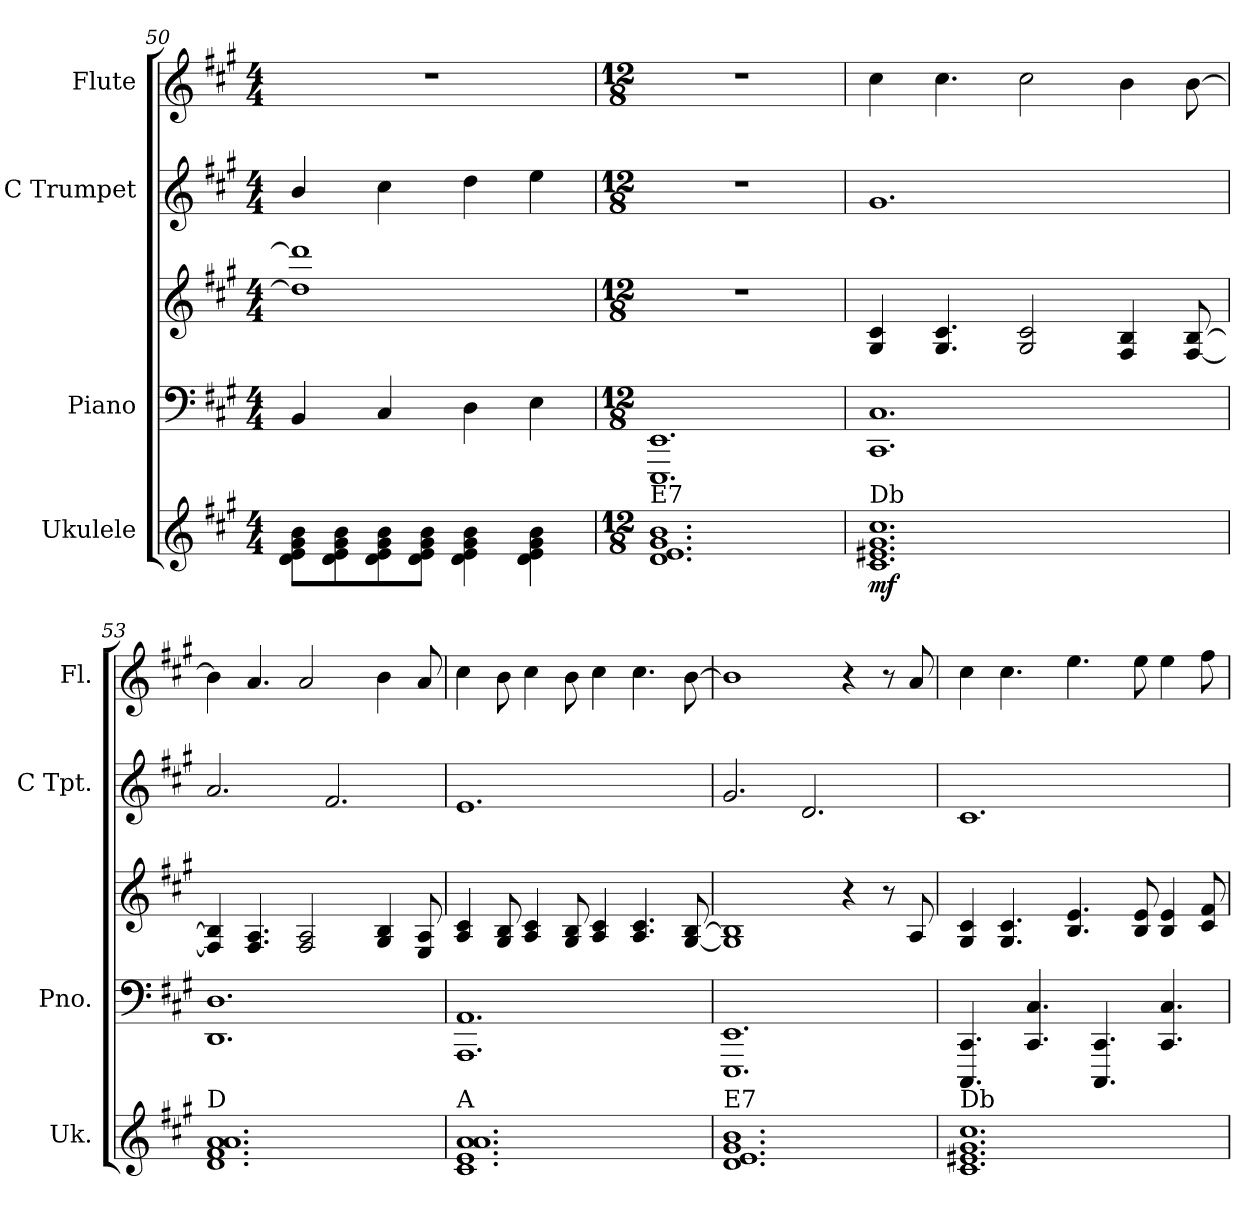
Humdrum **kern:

**kern	**dynam	**kern	**kern	**kern	**kern
*part4	*part4	*part3	*part3	*part2	*part1
*staff5	*staff5	*staff4	*staff3	*staff2	*staff1
*I"Ukulele	*	*I"Piano	*	*I"C Trumpet	*I"Flute
*I'Uk.	*	*I'Pno.	*	*I'C Tpt.	*I'Fl.
*	*	*clefF4	*clefG2	*clefG2	*clefG2
*k[f#c#g#]	*	*k[f#c#g#]	*k[f#c#g#]	*k[f#c#g#]	*k[f#c#g#]
*M4/4	*	*M4/4	*M4/4	*M4/4	*M4/4
=50	=50	=50	=50	=50	=50
8d\ 8e\ 8g#\ 8b\L	.	4BB/	1dd] 1ddd]	4b/	1r
8d\ 8e\ 8g#\ 8b\	.	.	.	.	.
8d\ 8e\ 8g#\ 8b\	.	4C#/	.	4cc#\	.
8d\ 8e\ 8g#\ 8b\J	.	.	.	.	.
4d\ 4e\ 4g#\ 4b\	.	4D\	.	4dd\	.
4d\ 4e\ 4g#\ 4b\	.	4E\	.	4ee\	.
=51	=51	=51	=51	=51	=51
*M12/8	*	*M12/8	*M12/8	*M12/8	*M12/8
*	*	*	*	*	*MM200
!LO:TX:a:t=E7	!	!	!	!	!
1.d 1.e 1.g# 1.b	.	1.EEE 1.EE	1.r	1.r	1.r
=52	=52	=52	=52	=52	=52
!LO:TX:a:t=Db	!	!	!	!	!
!	!LO:DY:b	!	!	!	!
1.c# 1.e# 1.g# 1.cc#	mf	1.CC# 1.C#	4G#/ 4c#/	1.g#	4cc#\
.	.	.	4.G#/ 4.c#/	.	4.cc#\
.	.	.	2G#/ 2c#/	.	2cc#\
.	.	.	4F#/ 4B/	.	4b\
.	.	.	[8F#/ [8B/	.	[8b\
!!LO:PB:g=z
=53	=53	=53	=53	=53	=53
!LO:TX:a:t=D	!	!	!	!	!
1.d 1.f# 1.a 1.a	.	1.DD 1.D	4F#/] 4B/]	2.a/	4b\]
.	.	.	4.F#/ 4.A/	.	4.a/
.	.	.	2F#/ 2A/	.	2a/
.	.	.	.	2.f#/	.
.	.	.	4G#/ 4B/	.	4b\
.	.	.	8E/ 8A/	.	8a/
=54	=54	=54	=54	=54	=54
!LO:TX:a:t=A	!	!	!	!	!
1.c# 1.e 1.a 1.a	.	1.AAA 1.AA	4A/ 4c#/	1.e	4cc#\
.	.	.	8G#/ 8B/	.	8b\
.	.	.	4A/ 4c#/	.	4cc#\
.	.	.	8G#/ 8B/	.	8b\
.	.	.	4A/ 4c#/	.	4cc#\
.	.	.	4.A/ 4.c#/	.	4.cc#\
.	.	.	[8G#/ [8B/	.	[8b\
=55	=55	=55	=55	=55	=55
!LO:TX:a:t=E7	!	!	!	!	!
1.d 1.e 1.g# 1.b	.	1.EEE 1.EE	1G#] 1B]	2.g#/	1b]
.	.	.	.	2.d/	.
.	.	.	4r	.	4r
.	.	.	8r	.	8r
.	.	.	8A/	.	8a/
=56	=56	=56	=56	=56	=56
!LO:TX:a:t=Db	!	!	!	!	!
1.c# 1.e# 1.g# 1.cc#	.	4.CCC#/ 4.CC#/	4G#/ 4c#/	1.c#	4cc#\
.	.	.	4.G#/ 4.c#/	.	4.cc#\
.	.	4.CC#/ 4.C#/	.	.	.
.	.	.	4.B/ 4.e/	.	4.ee\
.	.	4.CCC#/ 4.CC#/	.	.	.
.	.	.	8B/ 8e/	.	8ee\
.	.	4.CC#/ 4.C#/	4B/ 4e/	.	4ee\
.	.	.	8c#/ 8f#/	.	8ff#\
=	=	=	=	=	=
*-	*-	*-	*-	*-	*-
